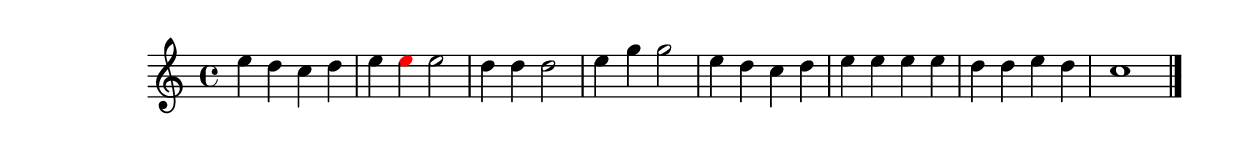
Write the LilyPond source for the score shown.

\version "2.18.2"
\language "english"

\header {
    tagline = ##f
}

\layout {}

\paper {}

\score {
    \new Score
    <<
        \new Staff
        {
            {   % measure
                \time 4/4
                \tweak color #black
                e''4
                \tweak color #black
                d''4
                \tweak color #black
                c''4
                \tweak color #black
                d''4
            }   % measure
            {   % measure
                \tweak color #black
                e''4
                \tweak color #red
                e''4
                e''2
            }   % measure
            {   % measure
                d''4
                d''4
                d''2
            }   % measure
            {   % measure
                e''4
                g''4
                g''2
            }   % measure
            {   % measure
                e''4
                d''4
                c''4
                d''4
            }   % measure
            {   % measure
                e''4
                e''4
                e''4
                e''4
            }   % measure
            {   % measure
                d''4
                d''4
                e''4
                d''4
            }   % measure
            {   % measure
                c''1
                \bar "|." %! SCORE1
            }   % measure
        }
    >>
}